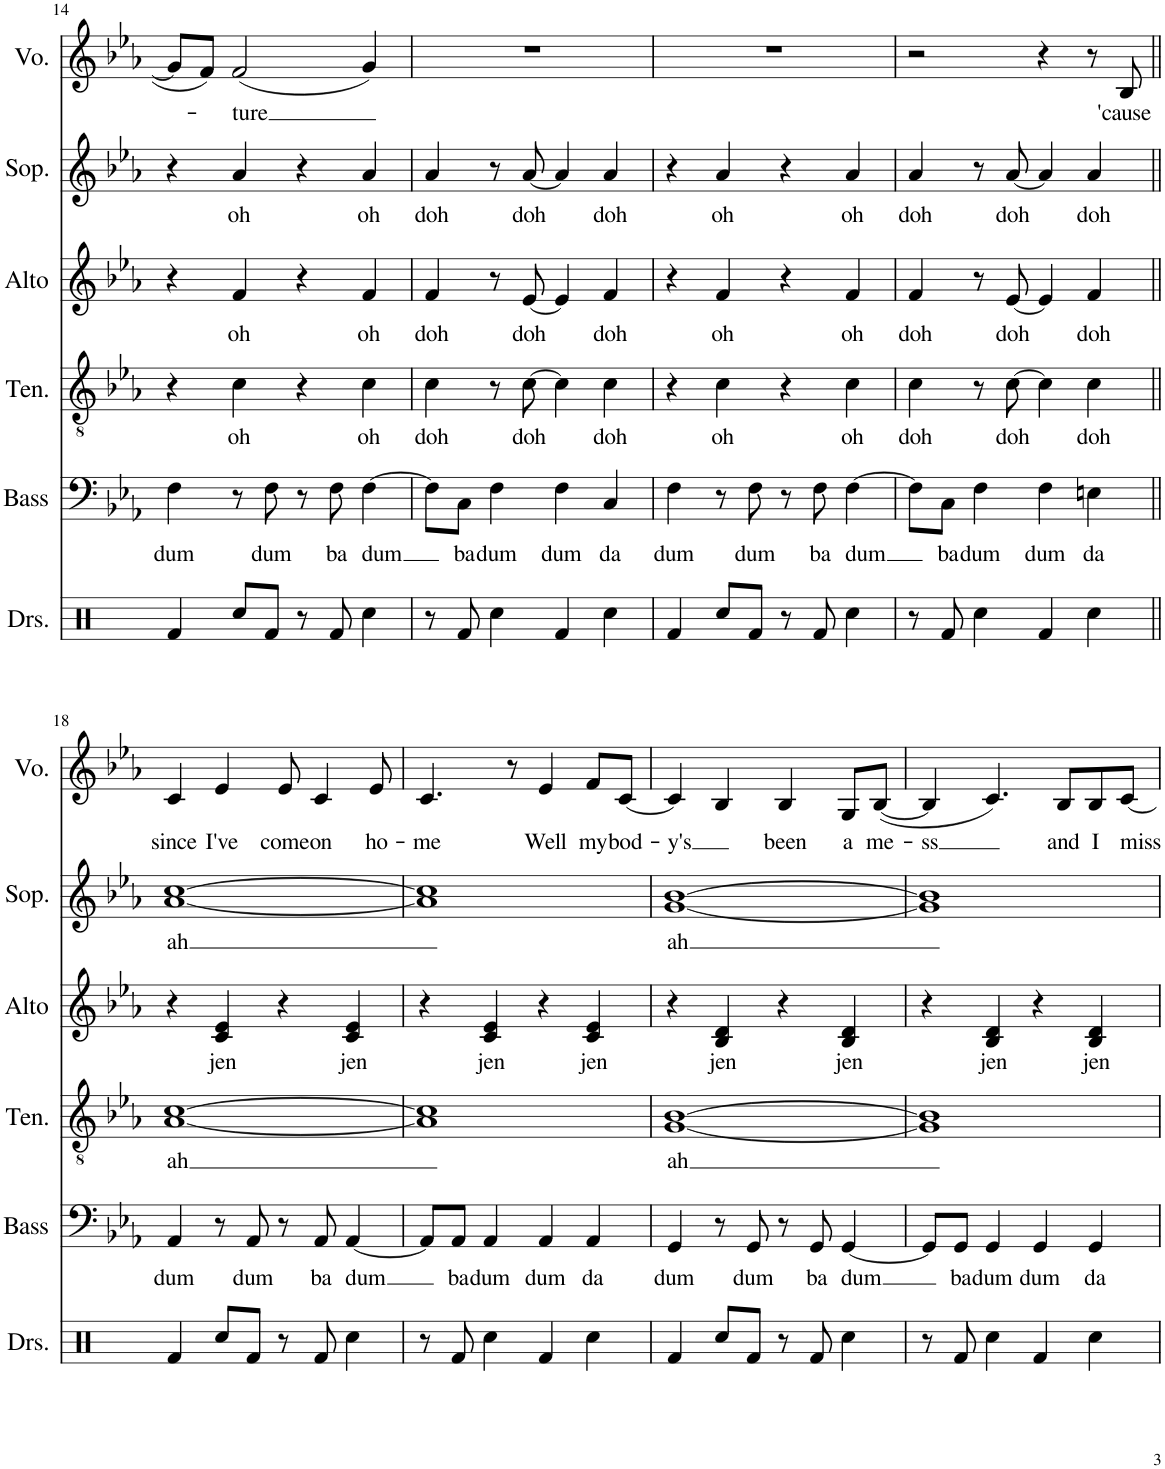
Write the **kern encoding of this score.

**kern	**kern	**text	**kern	**text	**kern	**text	**kern	**text	**kern	**text
*part6	*part5	*part5	*part4	*part4	*part3	*part3	*part2	*part2	*part1	*part1
*staff6	*staff5	*staff5	*staff4	*staff4	*staff3	*staff3	*staff2	*staff2	*staff1	*staff1
*I"Drumset	*I"Bass	*	*I"Tenor	*	*I"Alto	*	*I"Soprano	*	*I"Voice	*
*I'Drs.	*I'Bass	*	*I'Ten.	*	*I'Alto	*	*I'Sop.	*	*I'Vo.	*
!!LO:PB:g=z
*clefX	*clefF4	*	*clefGv2	*	*clefG2	*	*clefG2	*	*clefG2	*
*k[b-e-a-]	*k[b-e-a-]	*	*k[b-e-a-]	*	*k[b-e-a-]	*	*k[b-e-a-]	*	*k[b-e-a-]	*
*M2/2	*M2/2	*	*M2/2	*	*M2/2	*	*M2/2	*	*M2/2	*
*met(c|)	*met(c|)	*	*met(c|)	*	*met(c|)	*	*met(c|)	*	*met(c|)	*
=14	=14	=14	=14	=14	=14	=14	=14	=14	=14	=14
!	!	!LO:LY:b	!	!	!	!	!	!	!	!
4Rf/	4F\	dum	4r	.	4r	.	4r	.	8g/L]	.
.	.	.	.	.	.	.	.	.	8f/J	.
!	!	!	!	!LO:LY:b	!	!LO:LY:b	!	!LO:LY:b	!	!LO:LY:b
8Rcc/L	8r	.	4c\	oh	4f/	oh	4a-/	oh	(2f/	-ture
!	!	!LO:LY:b	!	!	!	!	!	!	!	!
8Rf/J	8F\	dum	.	.	.	.	.	.	.	.
8r	8r	.	4r	.	4r	.	4r	.	.	.
!	!	!LO:LY:b	!	!	!	!	!	!	!	!
8Rf/	8F\	ba	.	.	.	.	.	.	.	.
!	!	!LO:LY:b	!	!LO:LY:b	!	!LO:LY:b	!	!LO:LY:b	!	!
4Rcc\	[4F\	dum	4c\	oh	4f/	oh	4a-/	oh	4g/)	.
=15	=15	=15	=15	=15	=15	=15	=15	=15	=15	=15
!	!	!	!	!LO:LY:b	!	!LO:LY:b	!	!LO:LY:b	!	!
8r	8F\L]	.	4c\	doh	4f/	doh	4a-/	doh	1r	.
!	!	!LO:LY:b	!	!	!	!	!	!	!	!
8Rf/	8C\J	ba	.	.	.	.	.	.	.	.
!	!	!LO:LY:b	!	!	!	!	!	!	!	!
4Rcc\	4F\	dum	8r	.	8r	.	8r	.	.	.
!	!	!	!	!LO:LY:b	!	!LO:LY:b	!	!LO:LY:b	!	!
.	.	.	[8c\	doh	[8e-/	doh	[8a-/	doh	.	.
!	!	!LO:LY:b	!	!	!	!	!	!	!	!
4Rf/	4F\	dum	4c\]	.	4e-/]	.	4a-/]	.	.	.
!	!	!LO:LY:b	!	!LO:LY:b	!	!LO:LY:b	!	!LO:LY:b	!	!
4Rcc\	4C/	da	4c\	doh	4f/	doh	4a-/	doh	.	.
=16	=16	=16	=16	=16	=16	=16	=16	=16	=16	=16
!	!	!LO:LY:b	!	!	!	!	!	!	!	!
4Rf/	4F\	dum	4r	.	4r	.	4r	.	1r	.
!	!	!	!	!LO:LY:b	!	!LO:LY:b	!	!LO:LY:b	!	!
8Rcc/L	8r	.	4c\	oh	4f/	oh	4a-/	oh	.	.
!	!	!LO:LY:b	!	!	!	!	!	!	!	!
8Rf/J	8F\	dum	.	.	.	.	.	.	.	.
8r	8r	.	4r	.	4r	.	4r	.	.	.
!	!	!LO:LY:b	!	!	!	!	!	!	!	!
8Rf/	8F\	ba	.	.	.	.	.	.	.	.
!	!	!LO:LY:b	!	!LO:LY:b	!	!LO:LY:b	!	!LO:LY:b	!	!
4Rcc\	[4F\	dum	4c\	oh	4f/	oh	4a-/	oh	.	.
=17	=17	=17	=17	=17	=17	=17	=17	=17	=17	=17
!	!	!	!	!LO:LY:b	!	!LO:LY:b	!	!LO:LY:b	!	!
8r	8F\L]	.	4c\	doh	4f/	doh	4a-/	doh	2r	.
!	!	!LO:LY:b	!	!	!	!	!	!	!	!
8Rf/	8C\J	ba	.	.	.	.	.	.	.	.
!	!	!LO:LY:b	!	!	!	!	!	!	!	!
4Rcc\	4F\	dum	8r	.	8r	.	8r	.	.	.
!	!	!	!	!LO:LY:b	!	!LO:LY:b	!	!LO:LY:b	!	!
.	.	.	[8c\	doh	[8e-/	doh	[8a-/	doh	.	.
!	!	!LO:LY:b	!	!	!	!	!	!	!	!
4Rf/	4F\	dum	4c\]	.	4e-/]	.	4a-/]	.	4r	.
!	!	!LO:LY:b	!	!LO:LY:b	!	!LO:LY:b	!	!LO:LY:b	!	!
4Rcc\	4En\	da	4c\	doh	4f/	doh	4a-/	doh	8r	.
!	!	!	!	!	!	!	!	!	!	!LO:LY:b
.	.	.	.	.	.	.	.	.	8B-/	'cause
!!LO:LB:g=z
=18||	=18||	=18||	=18||	=18||	=18||	=18||	=18||	=18||	=18||	=18||
!	!	!LO:LY:b	!	!LO:LY:b	!	!	!	!LO:LY:b	!	!LO:LY:b
4Rf/	4AA-/	dum	[1A- [1c	ah	4r	.	[1a- [1cc	ah	4c/	since
!	!	!	!	!	!	!LO:LY:b	!	!	!	!LO:LY:b
8Rcc/L	8r	.	.	.	4c/ 4e-/	jen	.	.	4e-/	I've
!	!	!LO:LY:b	!	!	!	!	!	!	!	!
8Rf/J	8AA-/	dum	.	.	.	.	.	.	.	.
!	!	!	!	!	!	!	!	!	!	!LO:LY:b
8r	8r	.	.	.	4r	.	.	.	8e-/	come
!	!	!LO:LY:b	!	!	!	!	!	!	!	!LO:LY:b
8Rf/	8AA-/	ba	.	.	.	.	.	.	4c/	on
!	!	!LO:LY:b	!	!	!	!LO:LY:b	!	!	!	!
4Rcc\	[4AA-/	dum	.	.	4c/ 4e-/	jen	.	.	.	.
!	!	!	!	!	!	!	!	!	!	!LO:LY:b
.	.	.	.	.	.	.	.	.	8e-/	ho-
=19	=19	=19	=19	=19	=19	=19	=19	=19	=19	=19
!	!	!	!	!	!	!	!	!	!	!LO:LY:b
8r	8AA-/L]	.	1A-] 1c]	.	4r	.	1a-] 1cc]	.	4.c/	-me
!	!	!LO:LY:b	!	!	!	!	!	!	!	!
8Rf/	8AA-/J	ba	.	.	.	.	.	.	.	.
!	!	!LO:LY:b	!	!	!	!LO:LY:b	!	!	!	!
4Rcc\	4AA-/	dum	.	.	4c/ 4e-/	jen	.	.	.	.
.	.	.	.	.	.	.	.	.	8r	.
!	!	!LO:LY:b	!	!	!	!	!	!	!	!LO:LY:b
4Rf/	4AA-/	dum	.	.	4r	.	.	.	4e-/	Well
!	!	!LO:LY:b	!	!	!	!LO:LY:b	!	!	!	!LO:LY:b
4Rcc\	4AA-/	da	.	.	4c/ 4e-/	jen	.	.	8f/L	my
!	!	!	!	!	!	!	!	!	!	!LO:LY:b
.	.	.	.	.	.	.	.	.	[8c/J	bod-
=20	=20	=20	=20	=20	=20	=20	=20	=20	=20	=20
!	!	!LO:LY:b	!	!LO:LY:b	!	!	!	!LO:LY:b	!	!LO:LY:b
4Rf/	4GG/	dum	[1G [1B-	ah	4r	.	[1g [1b-	ah	4c/]	-y's
!	!	!	!	!	!	!LO:LY:b	!	!	!	!
8Rcc/L	8r	.	.	.	4B-/ 4d/	jen	.	.	4B-/	.
!	!	!LO:LY:b	!	!	!	!	!	!	!	!
8Rf/J	8GG/	dum	.	.	.	.	.	.	.	.
!	!	!	!	!	!	!	!	!	!	!LO:LY:b
8r	8r	.	.	.	4r	.	.	.	4B-/	been
!	!	!LO:LY:b	!	!	!	!	!	!	!	!
8Rf/	8GG/	ba	.	.	.	.	.	.	.	.
!	!	!LO:LY:b	!	!	!	!LO:LY:b	!	!	!	!LO:LY:b
4Rcc\	[4GG/	dum	.	.	4B-/ 4d/	jen	.	.	8G/L	a
!	!	!	!	!	!	!	!	!	!	!LO:LY:b
.	.	.	.	.	.	.	.	.	([8B-/J	me-
=21	=21	=21	=21	=21	=21	=21	=21	=21	=21	=21
!	!	!	!	!	!	!	!	!	!	!LO:LY:b
8r	8GG/L]	.	1G] 1B-]	.	4r	.	1g] 1b-]	.	4B-/]	-ss
!	!	!LO:LY:b	!	!	!	!	!	!	!	!
8Rf/	8GG/J	ba	.	.	.	.	.	.	.	.
!	!	!LO:LY:b	!	!	!	!LO:LY:b	!	!	!	!
4Rcc\	4GG/	dum	.	.	4B-/ 4d/	jen	.	.	4.c/)	.
!	!	!LO:LY:b	!	!	!	!	!	!	!	!
4Rf/	4GG/	dum	.	.	4r	.	.	.	.	.
!	!	!	!	!	!	!	!	!	!	!LO:LY:b
.	.	.	.	.	.	.	.	.	8B-/L	and
!	!	!LO:LY:b	!	!	!	!LO:LY:b	!	!	!	!LO:LY:b
4Rcc\	4GG/	da	.	.	4B-/ 4d/	jen	.	.	8B-/	I
!	!	!	!	!	!	!	!	!	!	!LO:LY:b
.	.	.	.	.	.	.	.	.	[8c/J	miss
=	=	=	=	=	=	=	=	=	=	=
*-	*-	*-	*-	*-	*-	*-	*-	*-	*-	*-
